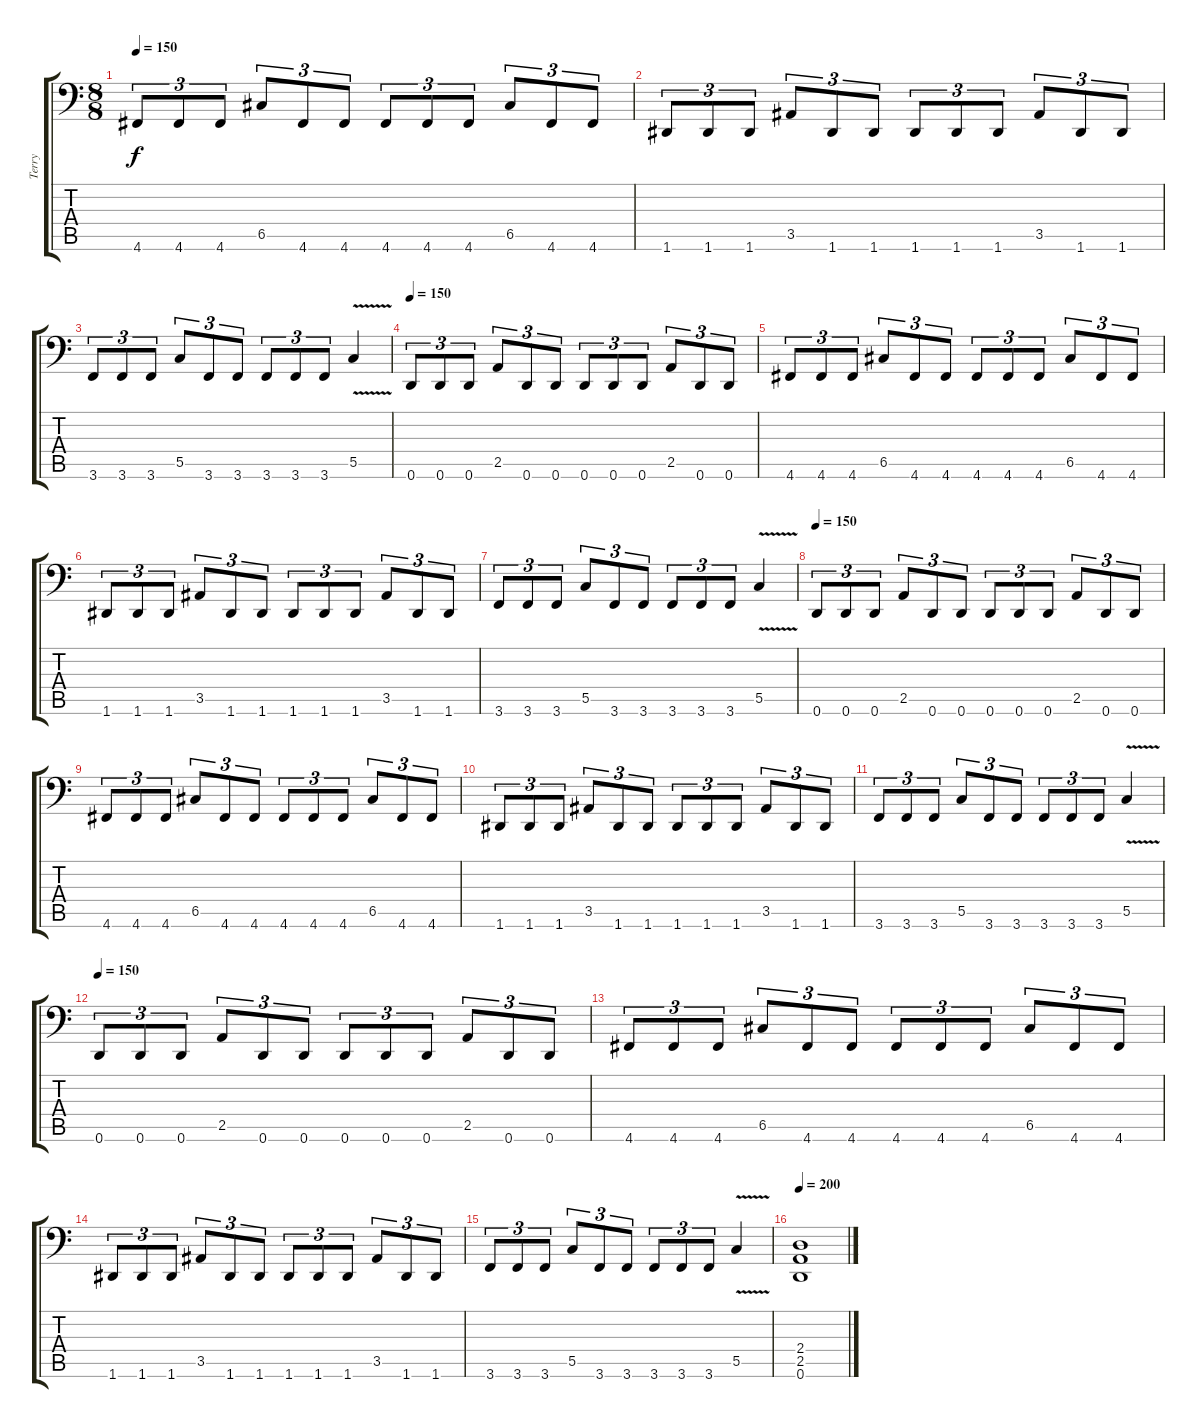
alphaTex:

\track ("Terry" "Terry") {instrument electricbasspick}
\staff {score tabs}
\tuning (D3 A2 F2 C2 G1 D1) {hide}
\ts (8 8)
\tempo 150
\clef f4
\ks c
4.6.8{tu (3 2) dy f} 4.6.8{tu (3 2)} 4.6.8{tu (3 2)} 6.5.8{tu (3 2)} 4.6.8{tu (3 2)} 4.6.8{tu (3 2)} 4.6.8{tu (3 2)} 4.6.8{tu (3 2)} 4.6.8{tu (3 2)} 6.5.8{tu (3 2)} 4.6.8{tu (3 2)} 4.6.8{tu (3 2)} |
1.6.8{tu (3 2)} 1.6.8{tu (3 2)} 1.6.8{tu (3 2)} 3.5.8{tu (3 2)} 1.6.8{tu (3 2)} 1.6.8{tu (3 2)} 1.6.8{tu (3 2)} 1.6.8{tu (3 2)} 1.6.8{tu (3 2)} 3.5.8{tu (3 2)} 1.6.8{tu (3 2)} 1.6.8{tu (3 2)} |
3.6.8{tu (3 2)} 3.6.8{tu (3 2)} 3.6.8{tu (3 2)} 5.5.8{tu (3 2)} 3.6.8{tu (3 2)} 3.6.8{tu (3 2)} 3.6.8{tu (3 2)} 3.6.8{tu (3 2)} 3.6.8{tu (3 2)} 5.5{v}.4 |
\tempo 150
0.6.8{tu (3 2)} 0.6.8{tu (3 2)} 0.6.8{tu (3 2)} 2.5.8{tu (3 2)} 0.6.8{tu (3 2)} 0.6.8{tu (3 2)} 0.6.8{tu (3 2)} 0.6.8{tu (3 2)} 0.6.8{tu (3 2)} 2.5.8{tu (3 2)} 0.6.8{tu (3 2)} 0.6.8{tu (3 2)} |
4.6.8{tu (3 2)} 4.6.8{tu (3 2)} 4.6.8{tu (3 2)} 6.5.8{tu (3 2)} 4.6.8{tu (3 2)} 4.6.8{tu (3 2)} 4.6.8{tu (3 2)} 4.6.8{tu (3 2)} 4.6.8{tu (3 2)} 6.5.8{tu (3 2)} 4.6.8{tu (3 2)} 4.6.8{tu (3 2)} |
1.6.8{tu (3 2)} 1.6.8{tu (3 2)} 1.6.8{tu (3 2)} 3.5.8{tu (3 2)} 1.6.8{tu (3 2)} 1.6.8{tu (3 2)} 1.6.8{tu (3 2)} 1.6.8{tu (3 2)} 1.6.8{tu (3 2)} 3.5.8{tu (3 2)} 1.6.8{tu (3 2)} 1.6.8{tu (3 2)} |
3.6.8{tu (3 2)} 3.6.8{tu (3 2)} 3.6.8{tu (3 2)} 5.5.8{tu (3 2)} 3.6.8{tu (3 2)} 3.6.8{tu (3 2)} 3.6.8{tu (3 2)} 3.6.8{tu (3 2)} 3.6.8{tu (3 2)} 5.5{v}.4 |
\tempo 150
0.6.8{tu (3 2)} 0.6.8{tu (3 2)} 0.6.8{tu (3 2)} 2.5.8{tu (3 2)} 0.6.8{tu (3 2)} 0.6.8{tu (3 2)} 0.6.8{tu (3 2)} 0.6.8{tu (3 2)} 0.6.8{tu (3 2)} 2.5.8{tu (3 2)} 0.6.8{tu (3 2)} 0.6.8{tu (3 2)} |
4.6.8{tu (3 2)} 4.6.8{tu (3 2)} 4.6.8{tu (3 2)} 6.5.8{tu (3 2)} 4.6.8{tu (3 2)} 4.6.8{tu (3 2)} 4.6.8{tu (3 2)} 4.6.8{tu (3 2)} 4.6.8{tu (3 2)} 6.5.8{tu (3 2)} 4.6.8{tu (3 2)} 4.6.8{tu (3 2)} |
1.6.8{tu (3 2)} 1.6.8{tu (3 2)} 1.6.8{tu (3 2)} 3.5.8{tu (3 2)} 1.6.8{tu (3 2)} 1.6.8{tu (3 2)} 1.6.8{tu (3 2)} 1.6.8{tu (3 2)} 1.6.8{tu (3 2)} 3.5.8{tu (3 2)} 1.6.8{tu (3 2)} 1.6.8{tu (3 2)} |
3.6.8{tu (3 2)} 3.6.8{tu (3 2)} 3.6.8{tu (3 2)} 5.5.8{tu (3 2)} 3.6.8{tu (3 2)} 3.6.8{tu (3 2)} 3.6.8{tu (3 2)} 3.6.8{tu (3 2)} 3.6.8{tu (3 2)} 5.5{v}.4 |
\tempo 150
0.6.8{tu (3 2)} 0.6.8{tu (3 2)} 0.6.8{tu (3 2)} 2.5.8{tu (3 2)} 0.6.8{tu (3 2)} 0.6.8{tu (3 2)} 0.6.8{tu (3 2)} 0.6.8{tu (3 2)} 0.6.8{tu (3 2)} 2.5.8{tu (3 2)} 0.6.8{tu (3 2)} 0.6.8{tu (3 2)} |
4.6.8{tu (3 2)} 4.6.8{tu (3 2)} 4.6.8{tu (3 2)} 6.5.8{tu (3 2)} 4.6.8{tu (3 2)} 4.6.8{tu (3 2)} 4.6.8{tu (3 2)} 4.6.8{tu (3 2)} 4.6.8{tu (3 2)} 6.5.8{tu (3 2)} 4.6.8{tu (3 2)} 4.6.8{tu (3 2)} |
1.6.8{tu (3 2)} 1.6.8{tu (3 2)} 1.6.8{tu (3 2)} 3.5.8{tu (3 2)} 1.6.8{tu (3 2)} 1.6.8{tu (3 2)} 1.6.8{tu (3 2)} 1.6.8{tu (3 2)} 1.6.8{tu (3 2)} 3.5.8{tu (3 2)} 1.6.8{tu (3 2)} 1.6.8{tu (3 2)} |
3.6.8{tu (3 2)} 3.6.8{tu (3 2)} 3.6.8{tu (3 2)} 5.5.8{tu (3 2)} 3.6.8{tu (3 2)} 3.6.8{tu (3 2)} 3.6.8{tu (3 2)} 3.6.8{tu (3 2)} 3.6.8{tu (3 2)} 5.5{v}.4 |
\tempo 200
(2.4 2.5 0.6).1
